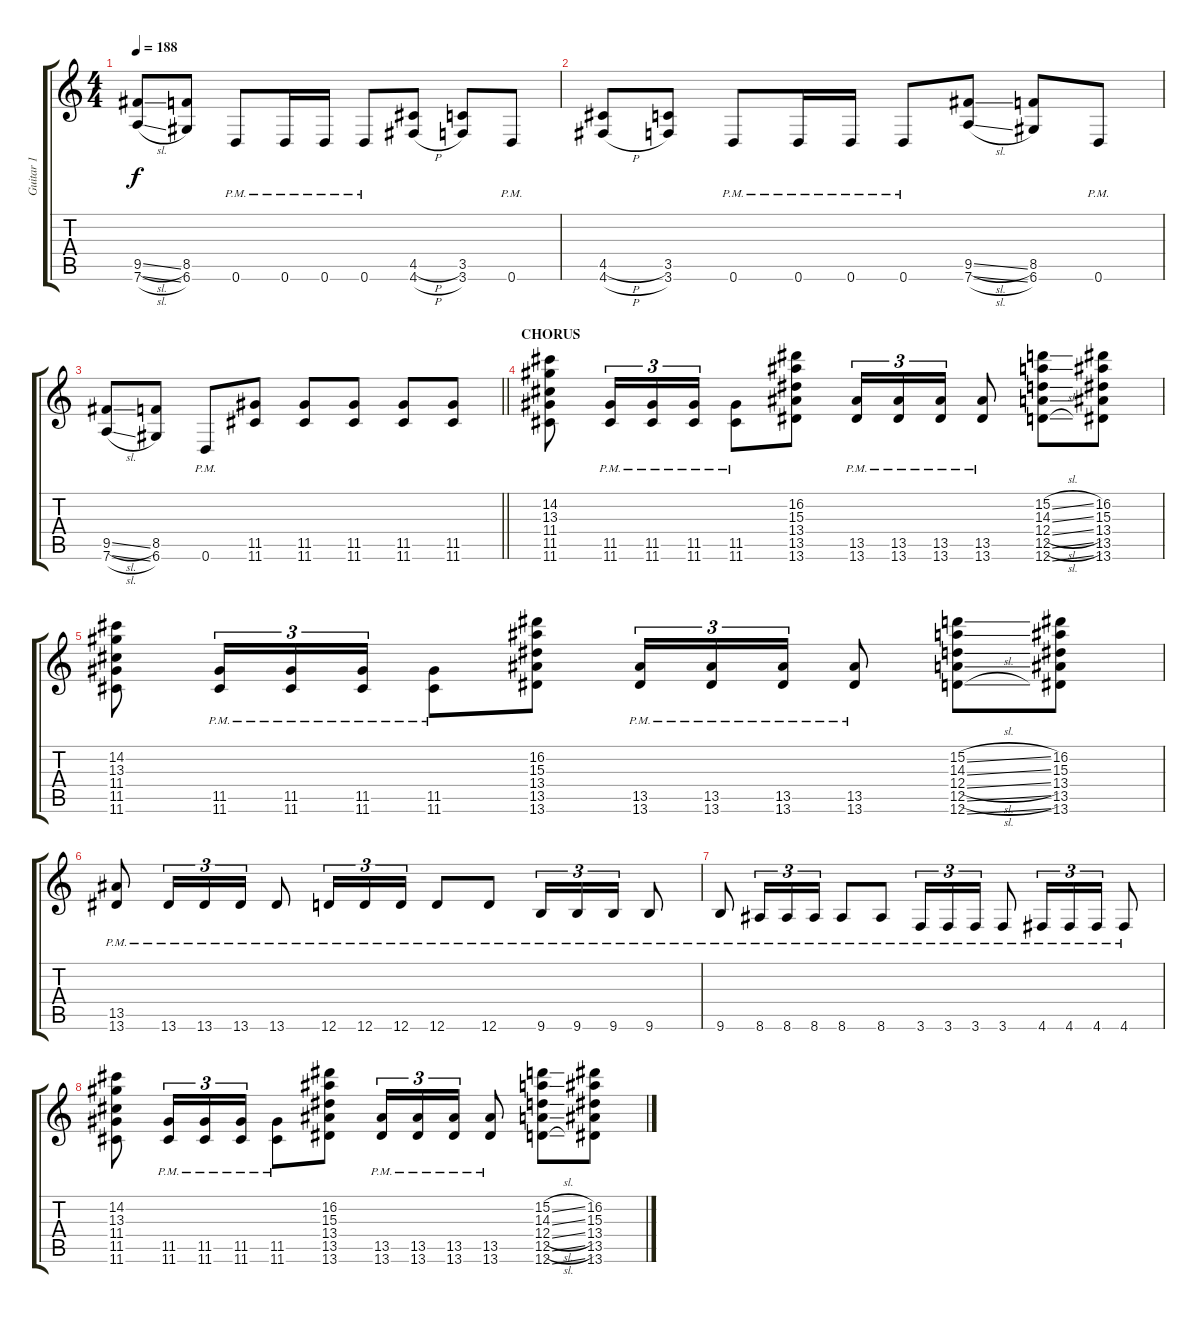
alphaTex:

\track ("Guitar 1" "Guitar 1") {instrument distortionguitar}
\staff {score tabs}
\tuning (E4 B3 G3 D3 A2 D2) {hide}
\ts (4 4)
\tempo 188
\clef g2
\ks c
(9.5{sl} 7.6{sl}).8{dy f} (8.5 6.6).8 0.6{pm}.8 0.6{pm}.16 0.6{pm}.16 0.6{pm}.8 (4.5{h} 4.6{h}).8 (3.5 3.6).8 0.6{pm}.8 |
(4.5{h} 4.6{h}).8 (3.5 3.6).8 0.6{pm}.8 0.6{pm}.16 0.6{pm}.16 0.6{pm}.8 (9.5{sl} 7.6{sl}).8 (8.5 6.6).8 0.6{pm}.8 |
\barLineRight lightlight
(9.5{sl} 7.6{sl}).8 (8.5 6.6).8 0.6{pm}.8 (11.5 11.6).8 (11.5 11.6).8 (11.5 11.6).8 (11.5 11.6).8 (11.5 11.6).8 |
\section ("" "CHORUS")
(14.2 13.3 11.4 11.5 11.6).8 (11.5{pm} 11.6{pm}).16{tu (3 2)} (11.5{pm} 11.6{pm}).16{tu (3 2)} (11.5{pm} 11.6{pm}).16{tu (3 2)} (11.5{pm} 11.6{pm}).8 (16.2 15.3 13.4 13.5 13.6).8 (13.5{pm} 13.6{pm}).16{tu (3 2)} (13.5{pm} 13.6{pm}).16{tu (3 2)} (13.5{pm} 13.6{pm}).16{tu (3 2)} (13.5{pm} 13.6{pm}).8 (15.2{sl} 14.3{sl} 12.4{sl} 12.5{sl} 12.6{sl}).8 (16.2 15.3 13.4 13.5 13.6).8 |
(14.2 13.3 11.4 11.5 11.6).8 (11.5{pm} 11.6{pm}).16{tu (3 2)} (11.5{pm} 11.6{pm}).16{tu (3 2)} (11.5{pm} 11.6{pm}).16{tu (3 2)} (11.5{pm} 11.6{pm}).8 (16.2 15.3 13.4 13.5 13.6).8 (13.5{pm} 13.6{pm}).16{tu (3 2)} (13.5{pm} 13.6{pm}).16{tu (3 2)} (13.5{pm} 13.6{pm}).16{tu (3 2)} (13.5{pm} 13.6{pm}).8 (15.2{sl} 14.3{sl} 12.4{sl} 12.5{sl} 12.6{sl}).8 (16.2 15.3 13.4 13.5 13.6).8 |
(13.5 13.6{pm}).8 13.6{pm}.16{tu (3 2)} 13.6{pm}.16{tu (3 2)} 13.6{pm}.16{tu (3 2)} 13.6{pm}.8 12.6{pm}.16{tu (3 2)} 12.6{pm}.16{tu (3 2)} 12.6{pm}.16{tu (3 2)} 12.6{pm}.8 12.6{pm}.8 9.6{pm}.16{tu (3 2)} 9.6{pm}.16{tu (3 2)} 9.6{pm}.16{tu (3 2)} 9.6{pm}.8 |
9.6{pm}.8 8.6{pm}.16{tu (3 2)} 8.6{pm}.16{tu (3 2)} 8.6{pm}.16{tu (3 2)} 8.6{pm}.8 8.6{pm}.8 3.6{pm}.16{tu (3 2)} 3.6{pm}.16{tu (3 2)} 3.6{pm}.16{tu (3 2)} 3.6{pm}.8 4.6{pm}.16{tu (3 2)} 4.6{pm}.16{tu (3 2)} 4.6{pm}.16{tu (3 2)} 4.6{pm}.8 |
(14.2 13.3 11.4 11.5 11.6).8 (11.5{pm} 11.6{pm}).16{tu (3 2)} (11.5{pm} 11.6{pm}).16{tu (3 2)} (11.5{pm} 11.6{pm}).16{tu (3 2)} (11.5{pm} 11.6{pm}).8 (16.2 15.3 13.4 13.5 13.6).8 (13.5{pm} 13.6{pm}).16{tu (3 2)} (13.5{pm} 13.6{pm}).16{tu (3 2)} (13.5{pm} 13.6{pm}).16{tu (3 2)} (13.5{pm} 13.6{pm}).8 (15.2{sl} 14.3{sl} 12.4{sl} 12.5{sl} 12.6{sl}).8 (16.2 15.3 13.4 13.5 13.6).8
